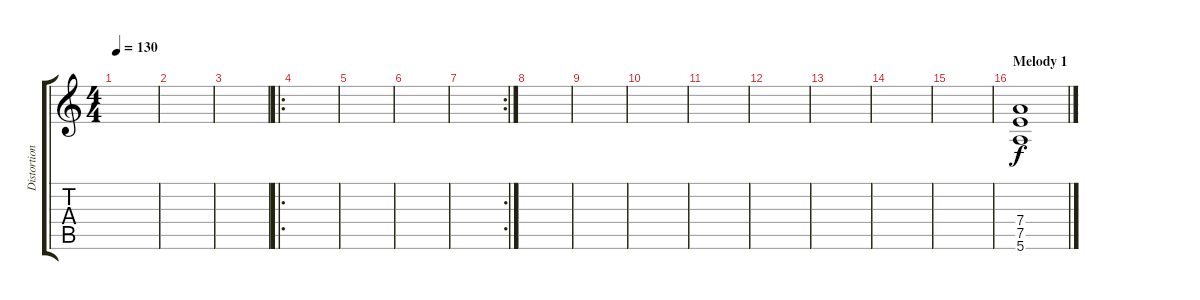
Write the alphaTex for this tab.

\track ("Distortion Guitar - Rhythm" "Distortion") {instrument distortionguitar}
\staff {score tabs}
\tuning (E4 B3 G3 D3 A2 E2) {hide}
\ts (4 4)
\tempo 130
\clef g2
\ks c
|
|
|
\ro
|
|
|
\rc 2
|
|
|
|
|
|
|
|
|
\section ("" "Melody 1")
(7.4 7.5 5.6).1
